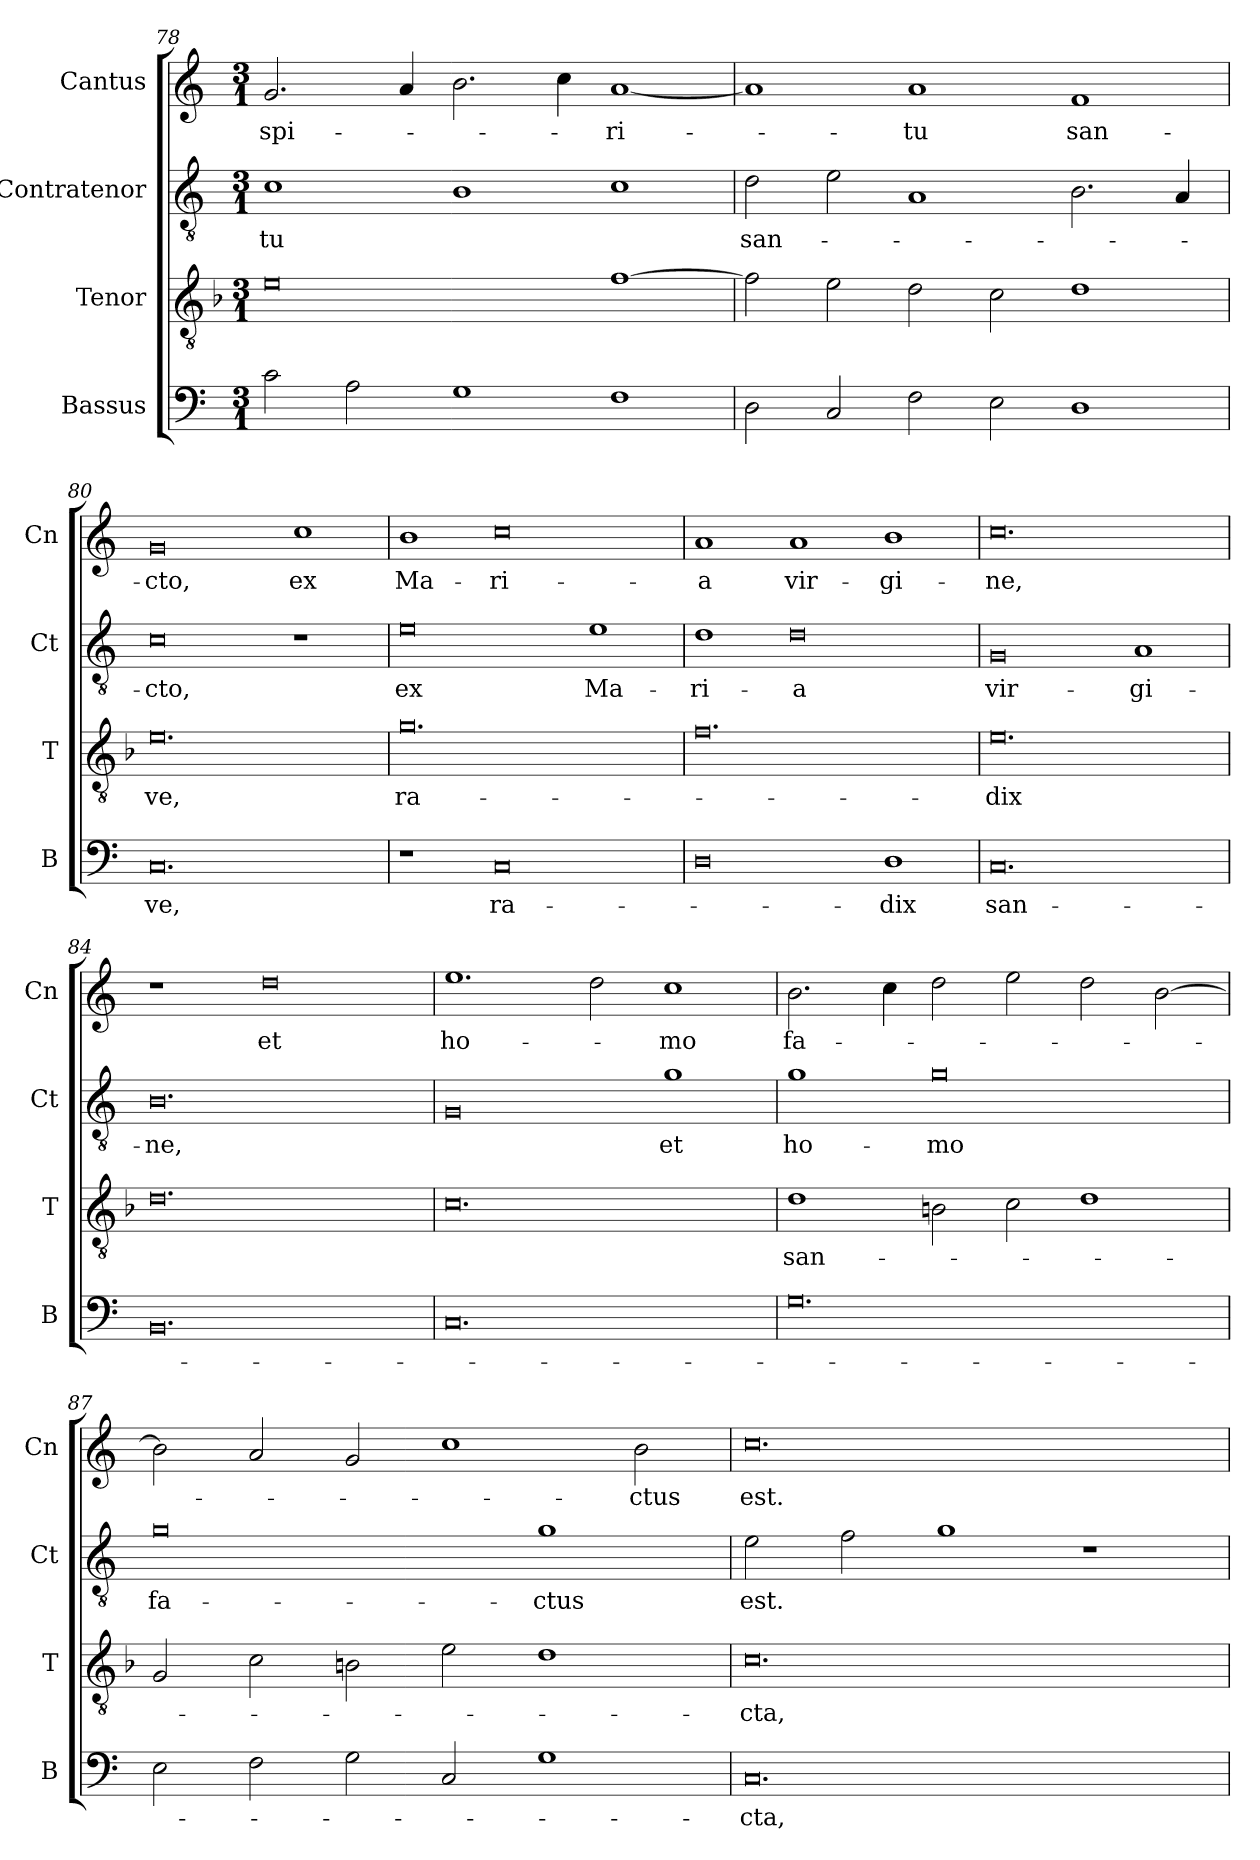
**kern	**text	**kern	**text	**kern	**text	**kern	**text
*part4	*part4	*part3	*part3	*part2	*part2	*part1	*part1
*staff4	*staff4	*staff3	*staff3	*staff2	*staff2	*staff1	*staff1
*I"Bassus	*	*I"Tenor	*	*I"Contratenor	*	*I"Cantus	*
*I'B	*	*I'T	*	*I'Ct	*	*I'Cn	*
*clefF4	*	*clefGv2	*	*clefGv2	*	*clefG2	*
*k[]	*	*k[b-]	*	*k[]	*	*k[]	*
*M3/1	*	*M3/1	*	*M3/1	*	*M3/1	*
=78	=78	=78	=78	=78	=78	=78	=78
2c\	.	0e	.	1c	-tu	2.g/	spi-
2A\	.	.	.	.	.	.	.
.	.	.	.	.	.	4a/	.
1G	.	.	.	1B	.	2.b\	.
.	.	.	.	.	.	4cc\	.
1F	.	[1f	.	1c	.	[1a	-ri-
=79	=79	=79	=79	=79	=79	=79	=79
2D\	.	2f\]	.	2d\	san-	1a]	.
2C/	.	2e\	.	2e\	.	.	.
2F\	.	2d\	.	1A	.	1a	-tu
2E\	.	2c\	.	.	.	.	.
1D	.	1d	.	2.B\	.	1f	san-
.	.	.	.	4A/	.	.	.
=80	=80	=80	=80	=80	=80	=80	=80
0.C	-ve,	0.e	-ve,	0c	-cto,	0g	-cto,
.	.	.	.	1r	.	1cc	ex
=81	=81	=81	=81	=81	=81	=81	=81
1r	.	0.g	ra-	0e	ex	1b	Ma-
0C	ra-	.	.	.	.	0cc	-ri-
.	.	.	.	1e	Ma-	.	.
=82	=82	=82	=82	=82	=82	=82	=82
0D	.	0.f	.	1d	-ri-	1a	-a
.	.	.	.	0d	-a	1a	vir-
1D	-dix	.	.	.	.	1b	-gi-
=83	=83	=83	=83	=83	=83	=83	=83
0.C	san-	0.e	-dix	0G	vir-	0.cc	-ne,
.	.	.	.	1A	-gi-	.	.
=84	=84	=84	=84	=84	=84	=84	=84
0.BB	.	0.d	.	0.B	-ne,	1r	.
.	.	.	.	.	.	0dd	et
=85	=85	=85	=85	=85	=85	=85	=85
0.C	.	0.c	.	0G	.	1.ee	ho-
.	.	.	.	.	.	2dd\	.
.	.	.	.	1g	et	1cc	-mo
=86	=86	=86	=86	=86	=86	=86	=86
0.G	.	1d	san-	1g	ho-	2.b\	fa-
.	.	.	.	.	.	4cc\	.
.	.	2Bn\	.	0g	-mo	2dd\	.
.	.	2c\	.	.	.	2ee\	.
.	.	1d	.	.	.	2dd\	.
.	.	.	.	.	.	[2b\	.
=87	=87	=87	=87	=87	=87	=87	=87
2E\	.	2G/	.	0g	fa-	2b\]	.
2F\	.	2c\	.	.	.	2a/	.
2G\	.	2Bn\	.	.	.	2g/	.
2C/	.	2e\	.	.	.	1cc	.
1G	.	1d	.	1g	-ctus	.	.
.	.	.	.	.	.	2b\	-ctus
=88	=88	=88	=88	=88	=88	=88	=88
0.C	-cta,	0.c	-cta,	2e\	est.	0.cc	est.
.	.	.	.	2f\	.	.	.
.	.	.	.	1g	.	.	.
.	.	.	.	1r	.	.	.
=	=	=	=	=	=	=	=
*-	*-	*-	*-	*-	*-	*-	*-
